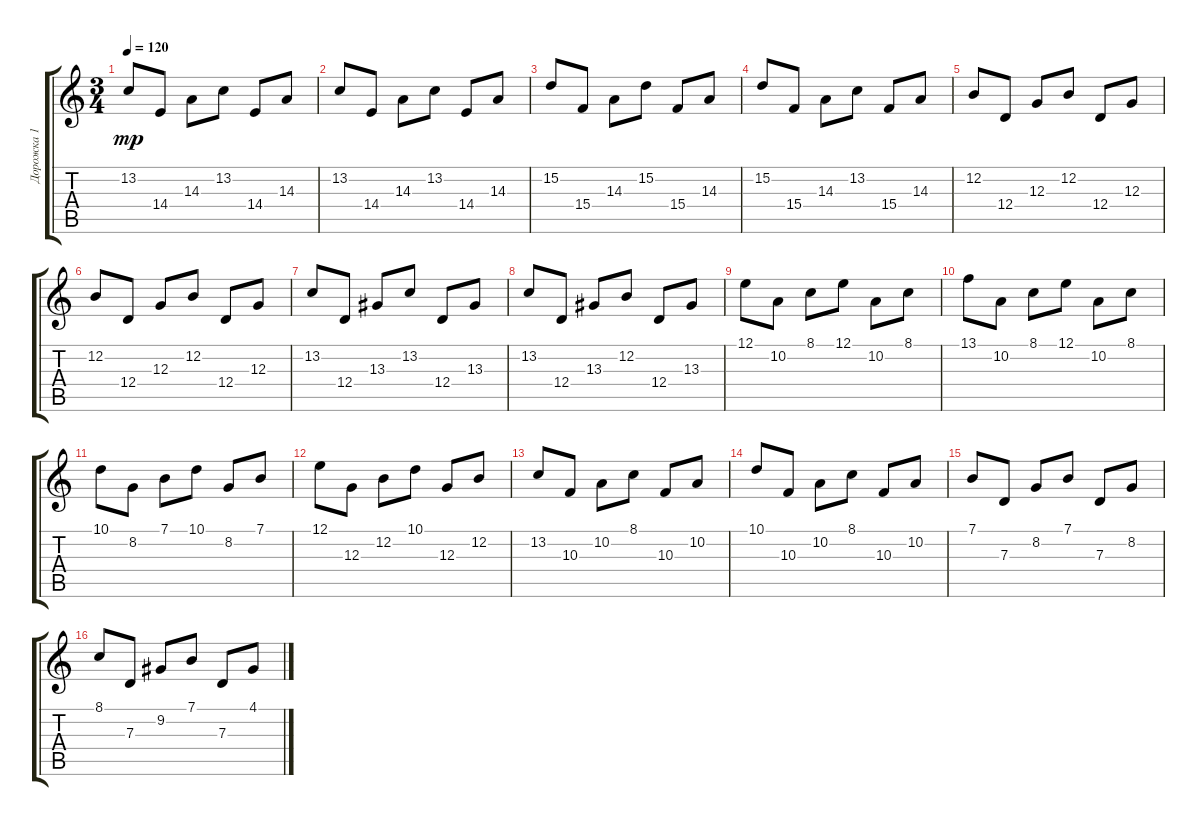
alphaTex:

\track ("Дорожка 1" "Дорожка 1") {instrument acousticgrandpiano}
\staff {score tabs}
\tuning (E4 B3 G3 D3 A2 E2) {hide}
\ts (3 4)
\tempo 120
\clef g2
\ks c
13.2.8{dy mp} 14.4.8 14.3.8 13.2.8 14.4.8 14.3.8 |
13.2.8 14.4.8 14.3.8 13.2.8 14.4.8 14.3.8 |
15.2.8 15.4.8 14.3.8 15.2.8 15.4.8 14.3.8 |
15.2.8 15.4.8 14.3.8 13.2.8 15.4.8 14.3.8 |
12.2.8 12.4.8 12.3.8 12.2.8 12.4.8 12.3.8 |
12.2.8 12.4.8 12.3.8 12.2.8 12.4.8 12.3.8 |
13.2.8 12.4.8 13.3.8 13.2.8 12.4.8 13.3.8 |
13.2.8 12.4.8 13.3.8 12.2.8 12.4.8 13.3.8 |
12.1.8 10.2.8 8.1.8 12.1.8 10.2.8 8.1.8 |
13.1.8 10.2.8 8.1.8 12.1.8 10.2.8 8.1.8 |
10.1.8 8.2.8 7.1.8 10.1.8 8.2.8 7.1.8 |
12.1.8 12.3.8 12.2.8 10.1.8 12.3.8 12.2.8 |
13.2.8 10.3.8 10.2.8 8.1.8 10.3.8 10.2.8 |
10.1.8 10.3.8 10.2.8 8.1.8 10.3.8 10.2.8 |
7.1.8 7.3.8 8.2.8 7.1.8 7.3.8 8.2.8 |
8.1.8 7.3.8 9.2.8 7.1.8 7.3.8 4.1.8
